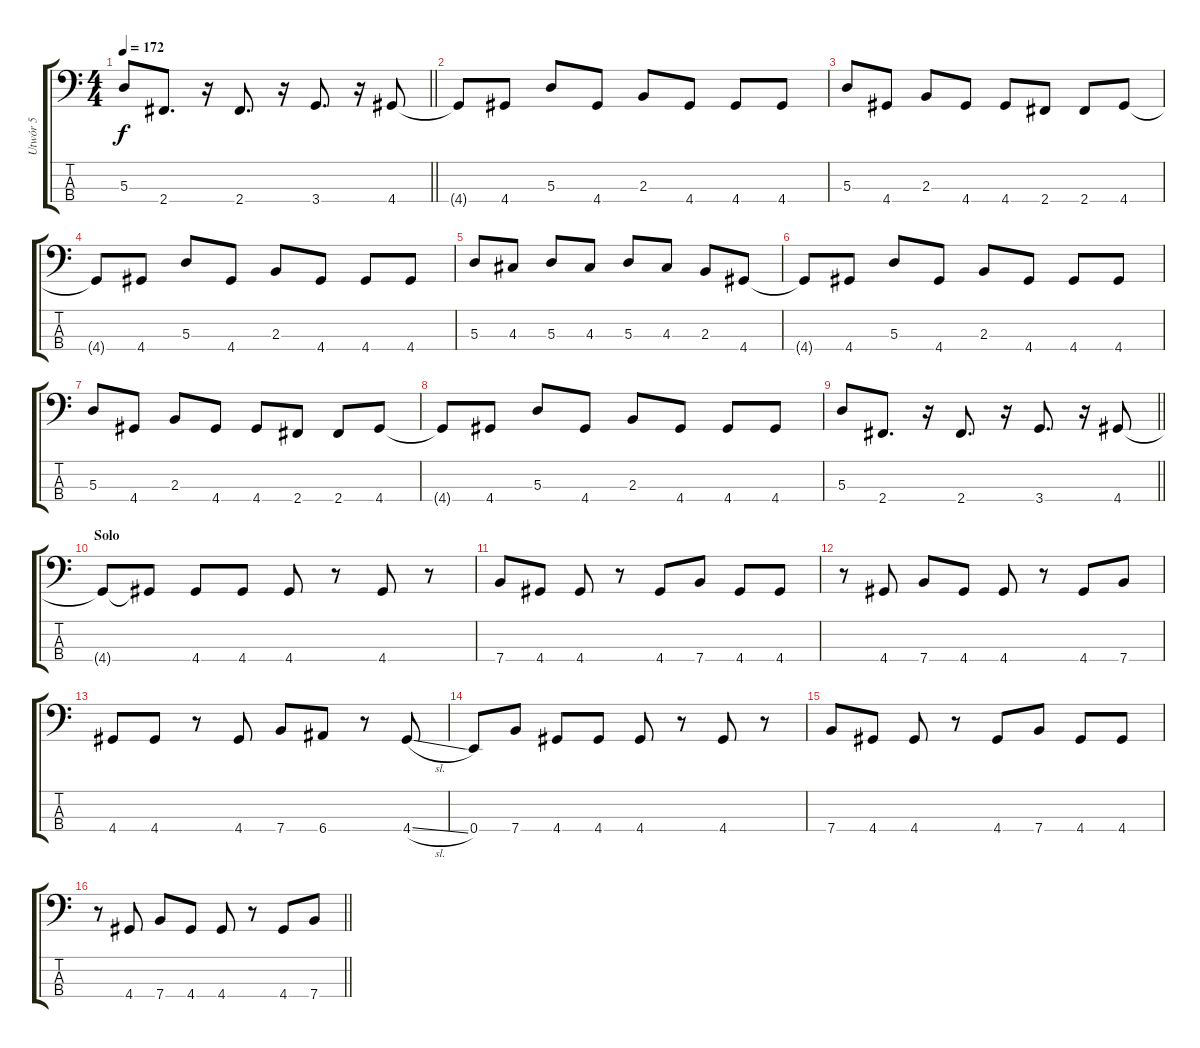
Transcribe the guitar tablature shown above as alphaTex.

\track ("Utwór 5" "Utwór 5") {instrument electricbassfinger}
\staff {score tabs}
\tuning (G2 D2 A1 E1) {hide}
\ts (4 4)
\tempo 172
\clef f4
\barLineRight lightlight
\ks c
5.3.8{dy f} 2.4.8{d} r.16 2.4.8{d} r.16 3.4.8{d} r.16 4.4.8 |
4.4{t}.8 4.4.8 5.3.8 4.4.8 2.3.8 4.4.8 4.4.8 4.4.8 |
5.3.8 4.4.8 2.3.8 4.4.8 4.4.8 2.4.8 2.4.8 4.4.8 |
4.4{t}.8 4.4.8 5.3.8 4.4.8 2.3.8 4.4.8 4.4.8 4.4.8 |
5.3.8 4.3.8 5.3.8 4.3.8 5.3.8 4.3.8 2.3.8 4.4.8 |
4.4{t}.8 4.4.8 5.3.8 4.4.8 2.3.8 4.4.8 4.4.8 4.4.8 |
5.3.8 4.4.8 2.3.8 4.4.8 4.4.8 2.4.8 2.4.8 4.4.8 |
4.4{t}.8 4.4.8 5.3.8 4.4.8 2.3.8 4.4.8 4.4.8 4.4.8 |
\barLineRight lightlight
5.3.8 2.4.8{d} r.16 2.4.8{d} r.16 3.4.8{d} r.16 4.4.8 |
\section ("" "Solo")
4.4{t}.8 4.4{t}.8 4.4.8 4.4.8 4.4.8 r.8 4.4.8 r.8 |
7.4.8 4.4.8 4.4.8 r.8 4.4.8 7.4.8 4.4.8 4.4.8 |
r.8 4.4.8 7.4.8 4.4.8 4.4.8 r.8 4.4.8 7.4.8 |
4.4.8 4.4.8 r.8 4.4.8 7.4.8 6.4.8 r.8 4.4{sl}.8 |
0.4.8 7.4.8 4.4.8 4.4.8 4.4.8 r.8 4.4.8 r.8 |
7.4.8 4.4.8 4.4.8 r.8 4.4.8 7.4.8 4.4.8 4.4.8 |
\barLineRight lightlight
r.8 4.4.8 7.4.8 4.4.8 4.4.8 r.8 4.4.8 7.4.8
